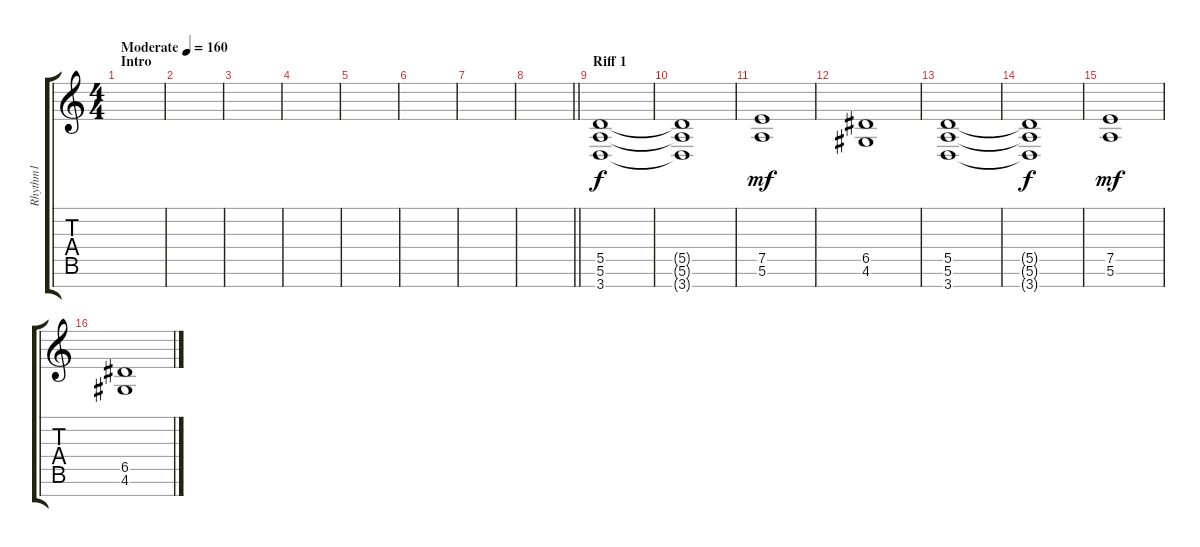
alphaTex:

\track ("Rhythm1" "Rhythm1") {instrument distortionguitar}
\staff {score tabs}
\tuning (E4 B3 G3 D3 A2 E2 B1) {hide}
\ts (4 4)
\section ("" "Intro")
\tempo (160 "Moderate")
\clef g2
\ks c
|
|
|
|
|
|
|
\barLineRight lightlight
|
\section ("" "Riff 1")
(5.5 5.6 3.7).1 |
(5.5{t} 5.6{t} 3.7{t}).1{dy f} |
(7.5 5.6).1{dy mf} |
(6.5 4.6).1 |
(5.5 5.6 3.7).1 |
(5.5{t} 5.6{t} 3.7{t}).1{dy f} |
(7.5 5.6).1{dy mf} |
(6.5 4.6).1
